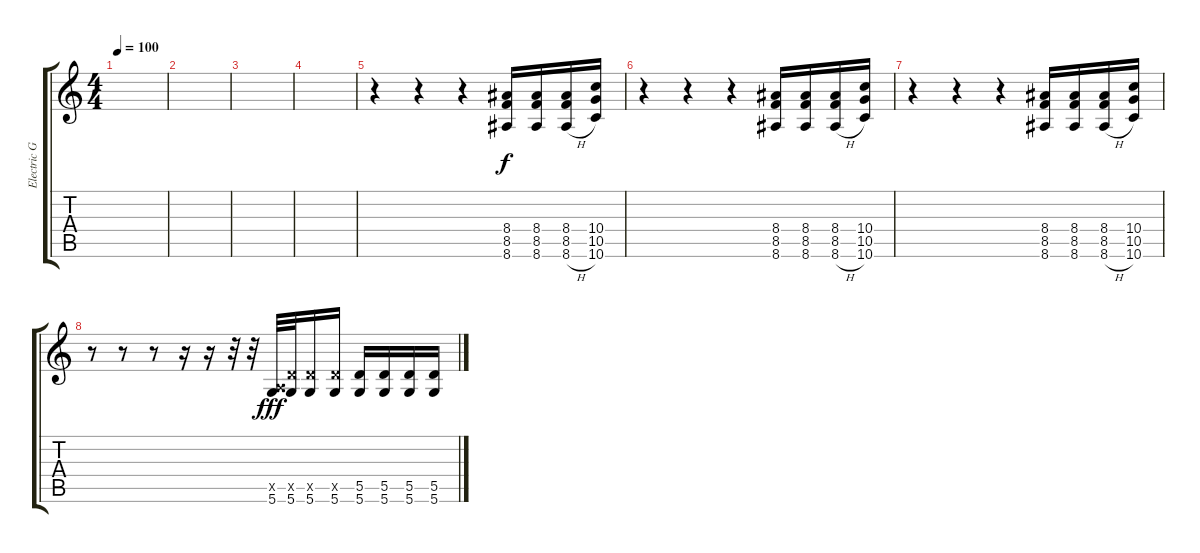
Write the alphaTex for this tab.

\track ("Electric Guitar 1" "Electric G") {instrument distortionguitar}
\staff {score tabs}
\tuning (E4 B3 G3 D3 A2 D2) {hide}
\ts (4 4)
\tempo 100
\clef g2
\ks c
|
|
|
|
r.4 r.4 r.4 (8.4 8.5 8.6).16 (8.4 8.5 8.6).16 (8.4 8.5 8.6{h}).16 (10.4 10.5 10.6).16 |
r.4 r.4 r.4 (8.4 8.5 8.6).16 (8.4 8.5 8.6).16 (8.4 8.5 8.6{h}).16 (10.4 10.5 10.6).16 |
r.4 r.4 r.4 (8.4 8.5 8.6).16 (8.4 8.5 8.6).16 (8.4 8.5 8.6{h}).16 (10.4 10.5 10.6).16 |
r.8 r.8 r.8 r.16 r.16 r.32 r.32 (0.5{x} 5.6).32{dy fff} (5.5{x} 5.6).32 (5.5{x} 5.6).16 (5.5{x} 5.6).16 (5.5 5.6).16 (5.5 5.6).16 (5.5 5.6).16 (5.5 5.6).16
